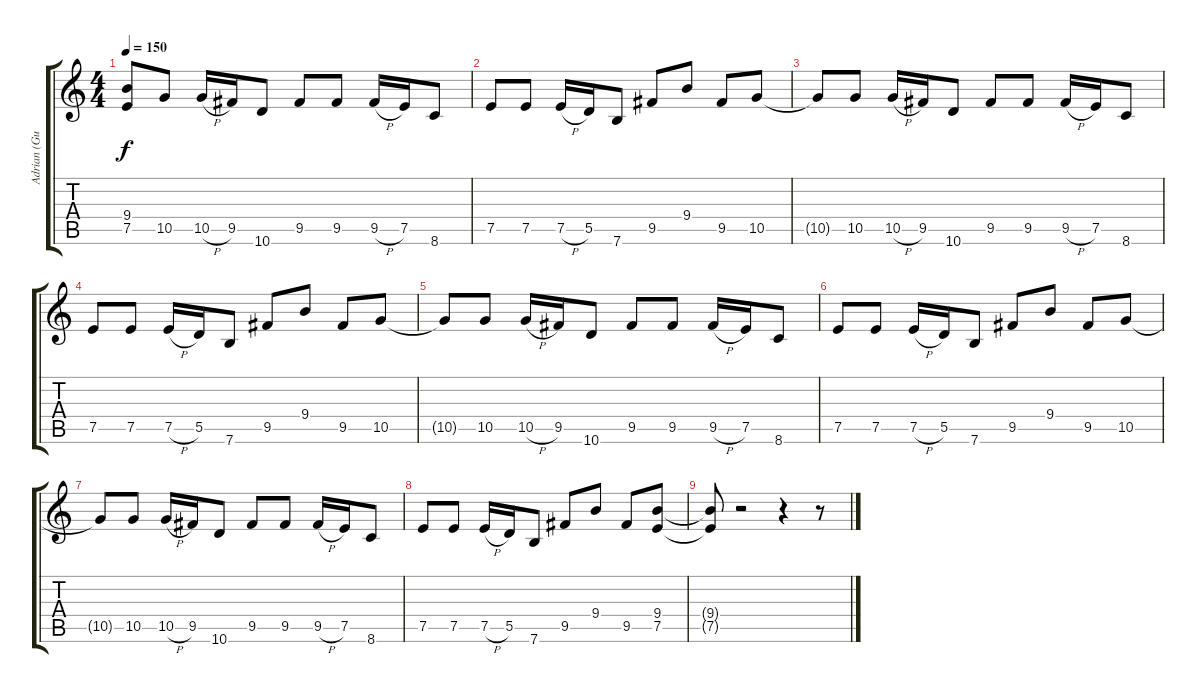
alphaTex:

\track ("Adrian (Guitar 2)" "Adrian (Gu") {instrument distortionguitar}
\staff {score tabs}
\tuning (E4 B3 G3 D3 A2 E2) {hide}
\ts (4 4)
\tempo 150
\clef g2
\ks c
(9.4{t} 7.5{t}).8{dy f} 10.5.8 10.5{h}.16 9.5.16 10.6.8 9.5.8 9.5.8 9.5{h}.16 7.5.16 8.6.8 |
7.5.8 7.5.8 7.5{h}.16 5.5.16 7.6.8 9.5.8 9.4.8 9.5.8 10.5.8 |
10.5{t}.8 10.5.8 10.5{h}.16 9.5.16 10.6.8 9.5.8 9.5.8 9.5{h}.16 7.5.16 8.6.8 |
7.5.8 7.5.8 7.5{h}.16 5.5.16 7.6.8 9.5.8 9.4.8 9.5.8 10.5.8 |
10.5{t}.8 10.5.8 10.5{h}.16 9.5.16 10.6.8 9.5.8 9.5.8 9.5{h}.16 7.5.16 8.6.8 |
7.5.8 7.5.8 7.5{h}.16 5.5.16 7.6.8 9.5.8 9.4.8 9.5.8 10.5.8 |
10.5{t}.8 10.5.8 10.5{h}.16 9.5.16 10.6.8 9.5.8 9.5.8 9.5{h}.16 7.5.16 8.6.8 |
7.5.8 7.5.8 7.5{h}.16 5.5.16 7.6.8 9.5.8 9.4.8 9.5.8 (9.4 7.5).8 |
(9.4{t} 7.5{t}).8 r.2 r.4 r.8
